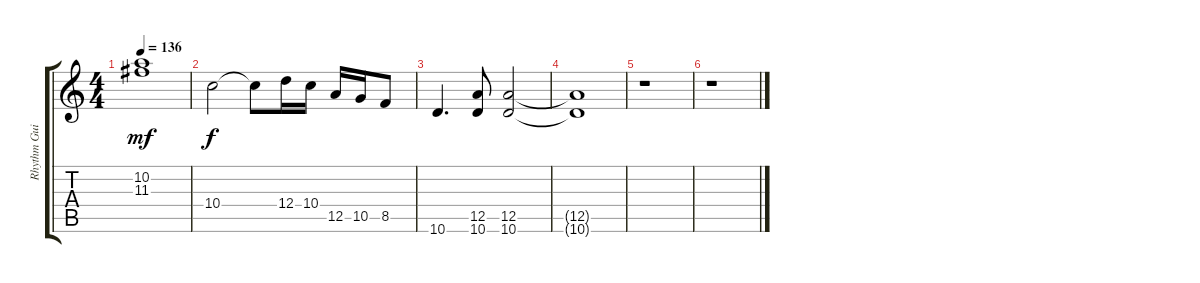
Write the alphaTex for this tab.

\track ("Rhythm Guitar (Right)" "Rhythm Gui") {instrument distortionguitar}
\staff {score tabs}
\tuning (E4 B3 G3 D3 A2 E2) {hide}
\ts (4 4)
\tempo 136
\clef g2
\ks c
(10.2 11.3).1{dy mf} |
10.4.2{dy f} 10.4{t}.8 12.4.16 10.4.16 12.5.16 10.5.16 8.5.8 |
10.6.4{d} (12.5 10.6).8 (12.5 10.6).2 |
(12.5{t} 10.6{t}).1 |
r.1 |
r.1
